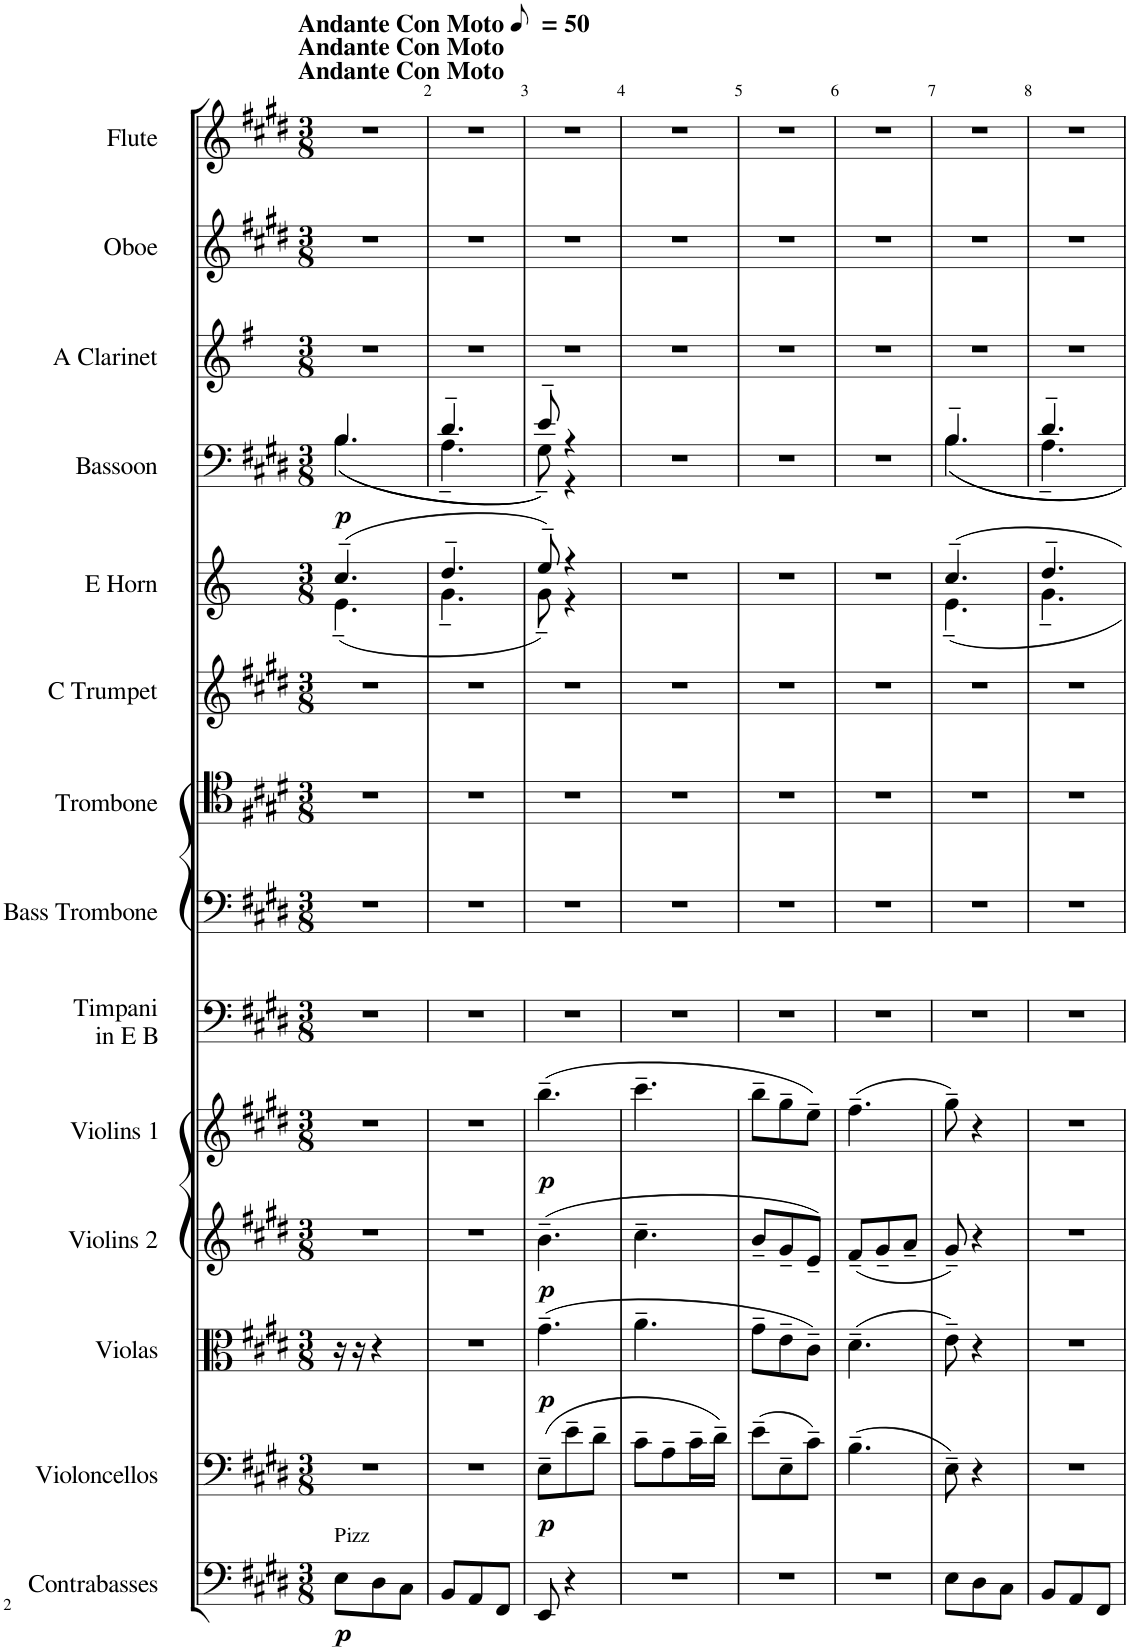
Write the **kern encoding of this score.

**kern	**dynam	**kern	**dynam	**kern	**dynam	**kern	**dynam	**kern	**dynam	**kern	**kern	**kern	**kern	**kern	**kern	**dynam	**kern	**kern	**kern
*part14	*part14	*part13	*part13	*part12	*part12	*part11	*part11	*part10	*part10	*part9	*part8	*part7	*part6	*part5	*part4	*part4	*part3	*part2	*part1
*staff14	*staff14	*staff13	*staff13	*staff12	*staff12	*staff11	*staff11	*staff10	*staff10	*staff9	*staff8	*staff7	*staff6	*staff5	*staff4	*staff4	*staff3	*staff2	*staff1
*I"Contrabasses	*	*I"Violoncellos	*	*I"Violas	*	*I"Violins 2	*	*I"Violins 1	*	*I"Timpani in E B	*I"Bass Trombone	*I"Trombone	*I"C Trumpet	*I"E Horn	*I"Bassoon	*	*I"A Clarinet	*I"Oboe	*I"Flute
*I'Cbs.	*	*I'Vlcs.	*	*I'Vlas.	*	*I'Vlns. 2	*	*I'Vlns. 1	*	*I'Timp.	*I'B. Trb.	*I'Trb.	*I'C Tpt.	*I'E Hn.	*I'Bsn.	*	*I'A Cl.	*I'Ob.	*I'Fl.
*clefF4	*	*clefF4	*	*clefC3	*	*clefG2	*	*clefG2	*	*clefF4	*clefF4	*clefC4	*clefG2	*clefG2	*clefF4	*	*clefG2	*clefG2	*clefG2
*Trd7c12	*	*	*	*	*	*	*	*	*	*	*	*	*Trd1c2	*Trd5c8	*	*	*Trd2c3	*	*
*k[f#c#g#d#]	*	*k[f#c#g#d#]	*	*k[f#c#g#d#]	*	*k[f#c#g#d#]	*	*k[f#c#g#d#]	*	*k[f#c#g#d#]	*k[f#c#g#d#]	*k[f#c#g#d#]	*k[f#c#g#d#]	*k[]	*k[f#c#g#d#]	*	*k[f#]	*k[f#c#g#d#]	*k[f#c#g#d#]
*M3/8	*	*M3/8	*	*M3/8	*	*M3/8	*	*M3/8	*	*M3/8	*M3/8	*M3/8	*M3/8	*M3/8	*M3/8	*	*M3/8	*M3/8	*M3/8
*MM25	*	*MM25	*	*MM25	*	*MM25	*	*MM25	*	*MM25	*MM25	*MM25	*MM25	*MM25	*MM25	*	*MM25	*MM25	*MM25
=1	=1	=1	=1	=1	=1	=1	=1	=1	=1	=1	=1	=1	=1	=1	=1	=1	=1	=1	=1
*	*	*	*	*	*	*	*	*	*	*	*	*	*	*^	*^	*	*	*	*
!	!	!	!	!	!	!	!	!	!	!	!	!	!	!	!	!	!	!	!	!	!LO:TX:a:B:t=Andante Con Moto
!	!	!	!	!	!	!	!	!	!	!	!	!	!	!	!	!	!	!	!	!	!LO:TX:a:B:t=Andante Con Moto
!	!	!	!	!	!	!	!	!	!	!	!	!	!	!	!	!	!	!	!	!	!LO:TX:a:B:t=Andante Con Moto
!LO:TX:a:t=Pizz	!	!	!	!	!	!	!	!	!	!	!	!	!	!	!	!	!	!	!	!	!
!	!LO:DY:b	!	!	!	!	!	!	!	!	!	!	!	!	!	!	!	!	!LO:DY:b	!	!	!
8E\L	p	4.r	.	16r	.	4.r	.	4.r	.	4.r	4.r	4.r	4.r	(4.cc~/	(4.e~\	4.B/	((4.B\	p	4.r	4.r	4.r
.	.	.	.	16r	.	.	.	.	.	.	.	.	.	.	.	.	.	.	.	.	.
8D#\	.	.	.	4r	.	.	.	.	.	.	.	.	.	.	.	.	.	.	.	.	.
8C#\J	.	.	.	.	.	.	.	.	.	.	.	.	.	.	.	.	.	.	.	.	.
=2	=2	=2	=2	=2	=2	=2	=2	=2	=2	=2	=2	=2	=2	=2	=2	=2	=2	=2	=2	=2	=2
8BB/L	.	4.r	.	4.r	.	4.r	.	4.r	.	4.r	4.r	4.r	4.r	4.dd~/	4.g~\	4.d#~/	4.A~\	.	4.r	4.r	4.r
8AA/	.	.	.	.	.	.	.	.	.	.	.	.	.	.	.	.	.	.	.	.	.
8FF#/J	.	.	.	.	.	.	.	.	.	.	.	.	.	.	.	.	.	.	.	.	.
=3	=3	=3	=3	=3	=3	=3	=3	=3	=3	=3	=3	=3	=3	=3	=3	=3	=3	=3	=3	=3	=3
!	!	!	!LO:DY:b	!	!LO:DY:b	!	!LO:DY:b	!	!LO:DY:b	!	!	!	!	!	!	!	!	!	!	!	!
8EE/	.	(8E~\L	p	(4.g#~\	p	(4.b~\	p	(4.bb~\	p	4.r	4.r	4.r	4.r	8ee~/)	8g~\)	8e~/	8G#~\))	.	4.r	4.r	4.r
4r	.	8e~\	.	.	.	.	.	.	.	.	.	.	.	4r	4r	4r	4r	.	.	.	.
.	.	8d#~\J	.	.	.	.	.	.	.	.	.	.	.	.	.	.	.	.	.	.	.
*	*	*	*	*	*	*	*	*	*	*	*	*	*	*v	*v	*	*	*	*	*	*
*	*	*	*	*	*	*	*	*	*	*	*	*	*	*	*v	*v	*	*	*	*
=4	=4	=4	=4	=4	=4	=4	=4	=4	=4	=4	=4	=4	=4	=4	=4	=4	=4	=4	=4
4.r	.	8c#~\L	.	4.a~\	.	4.cc#~\	.	4.ccc#~\	.	4.r	4.r	4.r	4.r	4.r	4.r	.	4.r	4.r	4.r
.	.	8A~\	.	.	.	.	.	.	.	.	.	.	.	.	.	.	.	.	.
.	.	16c#~\L	.	.	.	.	.	.	.	.	.	.	.	.	.	.	.	.	.
.	.	16d#~\JJ)	.	.	.	.	.	.	.	.	.	.	.	.	.	.	.	.	.
=5	=5	=5	=5	=5	=5	=5	=5	=5	=5	=5	=5	=5	=5	=5	=5	=5	=5	=5	=5
4.r	.	(8e~\L	.	8g#~\L	.	8b~/L	.	8bb~\L	.	4.r	4.r	4.r	4.r	4.r	4.r	.	4.r	4.r	4.r
.	.	8E~\	.	8e~\	.	8g#~/	.	8gg#~\	.	.	.	.	.	.	.	.	.	.	.
.	.	8c#~\J)	.	8c#~\J)	.	8e~/J)	.	8ee~\J)	.	.	.	.	.	.	.	.	.	.	.
=6	=6	=6	=6	=6	=6	=6	=6	=6	=6	=6	=6	=6	=6	=6	=6	=6	=6	=6	=6
4.r	.	(4.B~\	.	(4.d#~\	.	(8f#~/L	.	(4.ff#~\	.	4.r	4.r	4.r	4.r	4.r	4.r	.	4.r	4.r	4.r
.	.	.	.	.	.	8g#~/	.	.	.	.	.	.	.	.	.	.	.	.	.
.	.	.	.	.	.	8a~/J	.	.	.	.	.	.	.	.	.	.	.	.	.
=7	=7	=7	=7	=7	=7	=7	=7	=7	=7	=7	=7	=7	=7	=7	=7	=7	=7	=7	=7
*	*	*	*	*	*	*	*	*	*	*	*	*	*	*^	*^	*	*	*	*
8E\L	.	8E~\)	.	8e~\)	.	8g#~/)	.	8gg#~\)	.	4.r	4.r	4.r	4.r	4.cc~/	4.e~\	4.B~/	4.B\	.	4.r	4.r	4.r
8D#\	.	4r	.	4r	.	4r	.	4r	.	.	.	.	.	.	.	.	.	.	.	.	.
8C#\J	.	.	.	.	.	.	.	.	.	.	.	.	.	.	.	.	.	.	.	.	.
=8	=8	=8	=8	=8	=8	=8	=8	=8	=8	=8	=8	=8	=8	=8	=8	=8	=8	=8	=8	=8	=8
8BB/L	.	4.r	.	4.r	.	4.r	.	4.r	.	4.r	4.r	4.r	4.r	4.dd~/	4.g~\	4.d#~/	4.A~\	.	4.r	4.r	4.r
8AA/	.	.	.	.	.	.	.	.	.	.	.	.	.	.	.	.	.	.	.	.	.
8FF#/J	.	.	.	.	.	.	.	.	.	.	.	.	.	.	.	.	.	.	.	.	.
*	*	*	*	*	*	*	*	*	*	*	*	*	*	*v	*v	*	*	*	*	*	*
*	*	*	*	*	*	*	*	*	*	*	*	*	*	*	*v	*v	*	*	*	*
=	=	=	=	=	=	=	=	=	=	=	=	=	=	=	=	=	=	=	=
*-	*-	*-	*-	*-	*-	*-	*-	*-	*-	*-	*-	*-	*-	*-	*-	*-	*-	*-	*-
